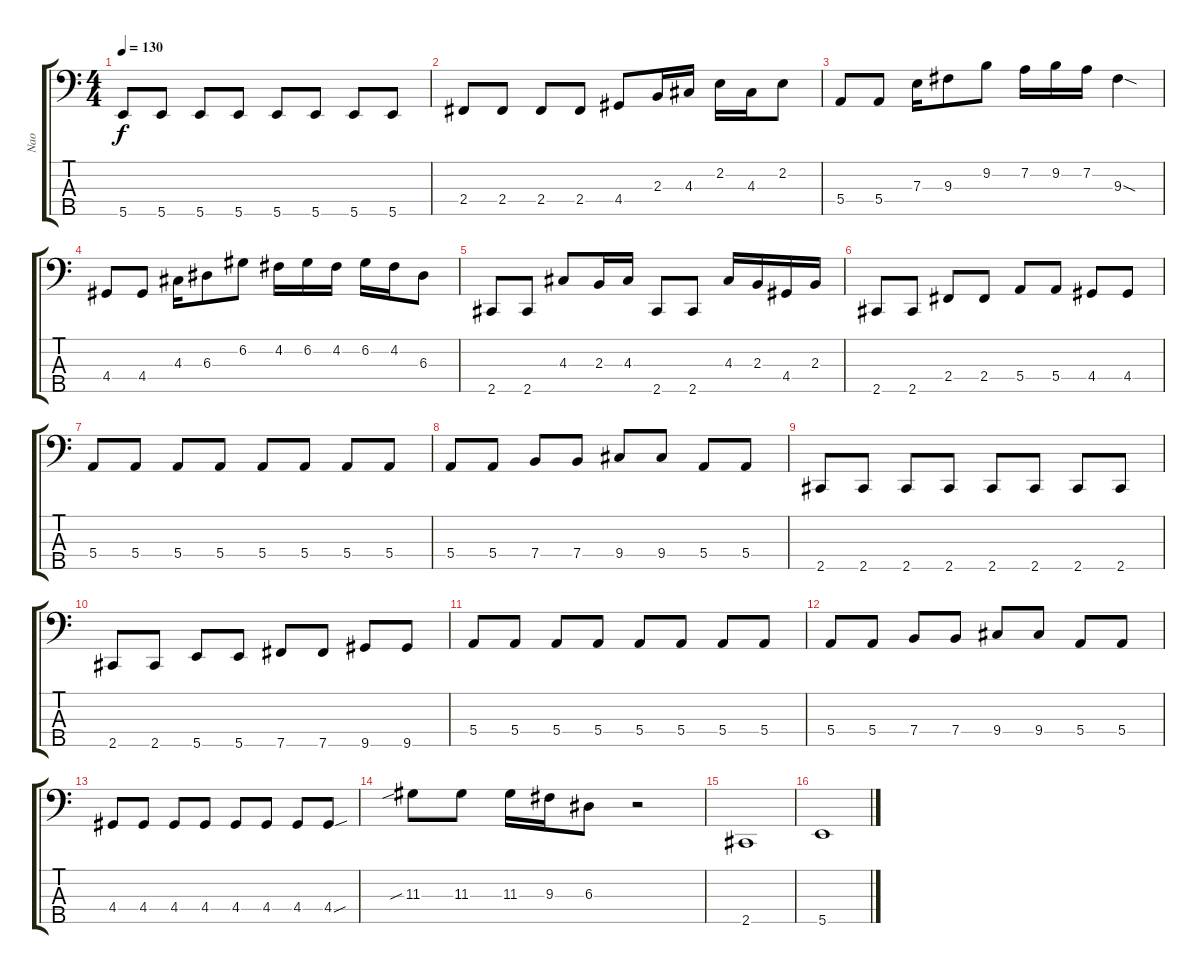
\track ("Nao" "Nao") {instrument electricbasspick}
\staff {score tabs}
\tuning (G2 D2 A1 E1 B0) {hide}
\ts (4 4)
\tempo 130
\clef f4
\ks c
5.5.8{dy f} 5.5.8 5.5.8 5.5.8 5.5.8 5.5.8 5.5.8 5.5.8 |
2.4.8 2.4.8 2.4.8 2.4.8 4.4.8 2.3.16 4.3.16 2.2.16 4.3.16 2.2.8 |
5.4.8 5.4.8 7.3.16 9.3.8 9.2.8 7.2.16 9.2.16 7.2.16 9.3{sod}.4 |
4.4.8 4.4.8 4.3.16 6.3.8 6.2.8 4.2.16 6.2.16 4.2.16 6.2.16 4.2.16 6.3.8 |
2.5.8 2.5.8 4.3.8 2.3.16 4.3.16 2.5.8 2.5.8 4.3.16 2.3.16 4.4.16 2.3.16 |
2.5.8 2.5.8 2.4.8 2.4.8 5.4.8 5.4.8 4.4.8 4.4.8 |
5.4.8 5.4.8 5.4.8 5.4.8 5.4.8 5.4.8 5.4.8 5.4.8 |
5.4.8 5.4.8 7.4.8 7.4.8 9.4.8 9.4.8 5.4.8 5.4.8 |
2.5.8 2.5.8 2.5.8 2.5.8 2.5.8 2.5.8 2.5.8 2.5.8 |
2.5.8 2.5.8 5.5.8 5.5.8 7.5.8 7.5.8 9.5.8 9.5.8 |
5.4.8 5.4.8 5.4.8 5.4.8 5.4.8 5.4.8 5.4.8 5.4.8 |
5.4.8 5.4.8 7.4.8 7.4.8 9.4.8 9.4.8 5.4.8 5.4.8 |
4.4.8 4.4.8 4.4.8 4.4.8 4.4.8 4.4.8 4.4.8 4.4{sou}.8 |
11.3{sib}.8 11.3.8 11.3.16 9.3.16 6.3.8 r.2 |
2.5.1 |
5.5.1
